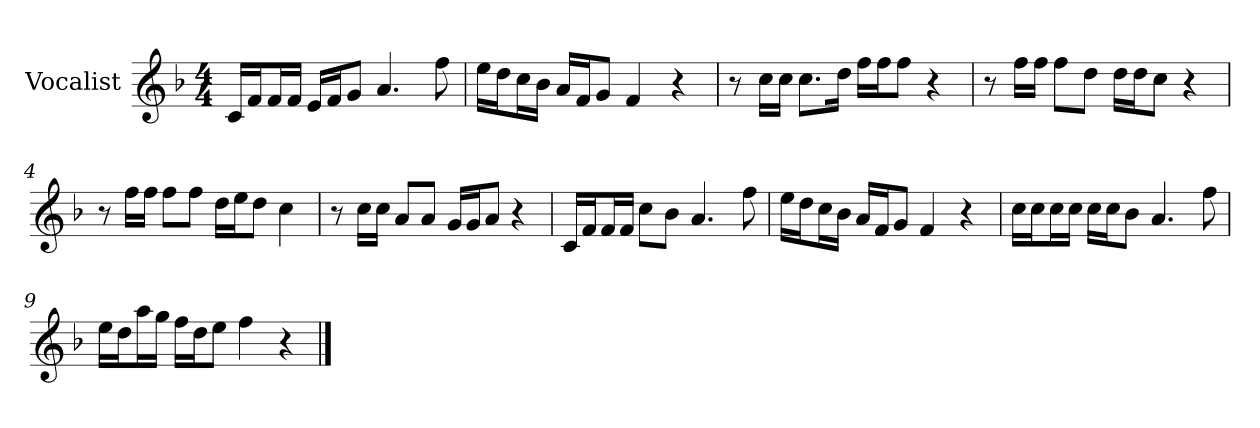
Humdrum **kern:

**kern
*part1
*staff1
*I"Vocalist
*k[b-]
*F:
*M4/4
=
16cLL
16fJ
16fL
16fJJ
16eLL
16fJ
8gJ
4.a
8ff
=1
16eeLL
16ddJ
16ccL
16b-JJ
16aLL
16fJ
8gJ
4f
4r
=2
8r
16ccLL
16ccJJ
8.ccL
16ddJk
16ffLL
16ffJ
8ffJ
4r
=3
8r
16ffLL
16ffJJ
8ffL
8ddJ
16ddLL
16ddJ
8ccJ
4r
=4
8r
16ffLL
16ffJJ
8ffL
8ffJ
16ddLL
16eeJ
8ddJ
4cc
=5
8r
16ccLL
16ccJJ
8aL
8aJ
16gLL
16gJ
8aJ
4r
=6
16cLL
16fJ
16fL
16fJJ
8ccL
8b-J
4.a
8ff
=7
16eeLL
16ddJ
16ccL
16b-JJ
16aLL
16fJ
8gJ
4f
4r
=8
16ccLL
16ccJ
16ccL
16ccJJ
16ccLL
16ccJ
8b-J
4.a
8ff
=9
16eeLL
16ddJ
16aaL
16ggJJ
16ffLL
16ddJ
8eeJ
4ff
4r
==
*-
